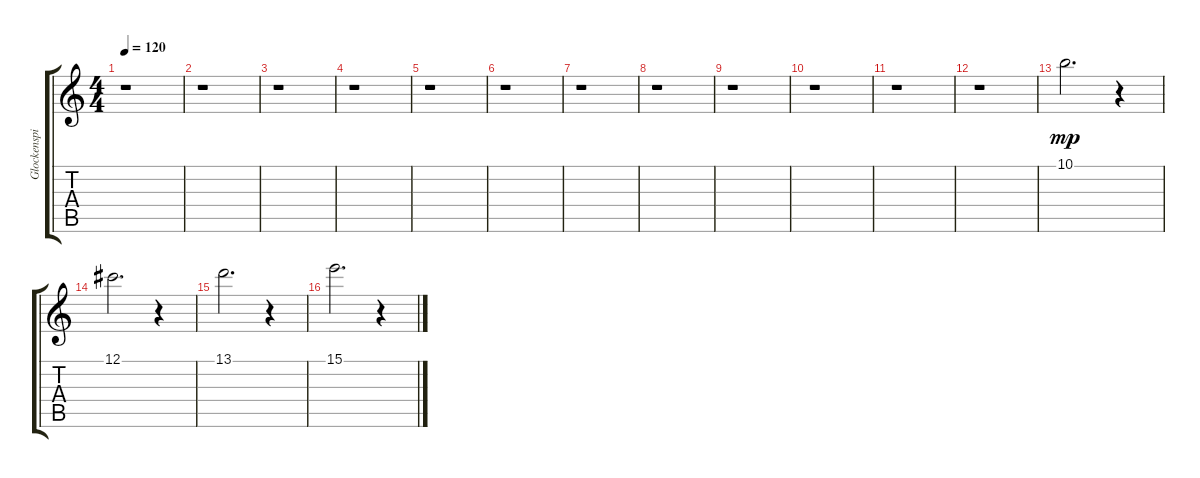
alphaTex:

\track ("Glockenspiel" "Glockenspi") {instrument glockenspiel}
\staff {score tabs}
\tuning (Db5 Db5 Db5 Db5 Db5 Db5) {hide}
\ts (4 4)
\tempo 120
\clef g2
\ks c
r.1{dy mp} |
r.1 |
r.1 |
r.1 |
r.1 |
r.1 |
r.1 |
r.1 |
r.1 |
r.1 |
r.1 |
r.1 |
10.1.2{d} r.4 |
12.1.2{d} r.4 |
13.1.2{d} r.4 |
15.1.2{d} r.4
